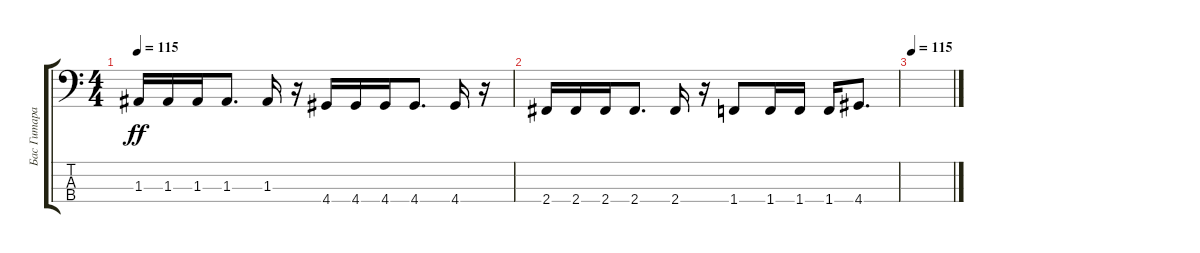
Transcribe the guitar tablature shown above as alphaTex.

\track ("Бас Гитара" "Бас Гитара") {instrument synthbass1}
\staff {score tabs}
\tuning (G2 D2 A1 E1) {hide}
\ts (4 4)
\tempo 115
\clef f4
\ks c
1.3.16{dy ff} 1.3.16 1.3.16 1.3.8{d} 1.3.16 r.16 4.4.16 4.4.16 4.4.16 4.4.8{d} 4.4.16 r.16 |
2.4.16 2.4.16 2.4.16 2.4.8{d} 2.4.16 r.16 1.4.8 1.4.16 1.4.16 1.4.16 4.4.8{d} |
\tempo 115
